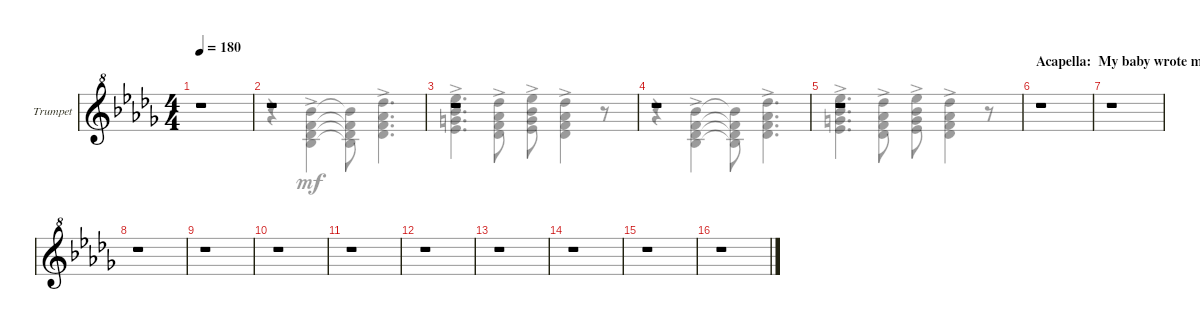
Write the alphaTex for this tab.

\bracketExtendMode groupsimilarinstruments
\firstSystemTrackNameOrientation horizontal
\otherSystemsTrackNameOrientation horizontal
\track ("Trumpet, Brass Section" "Trumpet") {instrument electricguitarclean}
\staff {score}
\tuning (E4 B3 G3 D3 A2 E2)
\voice
\ts (4 4)
\tempo 180
\clef g2
\ottava 8va
\scale
0.333333
\ks bbminor
r.1{dy mf} |
\scale
0.333333 r.1 |
\scale
0.333333 r.1 |
\scale
0.333333 r.1 |
\scale
0.333333 r.1 |
\section ("" "Acapella:  My baby wrote me a letter")
\scale
0.333333 r.1 |
\scale
0.333333 r.1 |
\scale
0.333333 r.1 |
\scale
0.333333 r.1 |
\scale
0.333333 r.1 |
\scale
0.333333 r.1 |
\scale
0.333333 r.1 |
\scale
0.333333 r.1 |
\scale
0.333333 r.1 |
\scale
0.333333 r.1 |
\scale
0.333333 r.1
\voice
\clef g2
\ottava 8va
\simile none
\scale
0.333333
\ks bbminor
|
\scale
0.333333 r.4 (3.3 2.2 1.1 20.4{ac}).4 (3.3{t} 2.2{t} 1.1{t} 20.4{t}).8 (2.2 1.1 13.3 23.4{ac}).4{d} |
\scale
0.333333 (4.2 3.1 15.3 25.4{ac}).4{d} (6.3 6.2 4.1 23.4{ac}).8 (4.2 3.1 15.3 25.4{ac}).8 (6.3 6.2 4.1 23.4{ac}).4 r.8 |
\scale
0.333333 r.4 (3.3 2.2 1.1 20.4{ac}).4 (3.3{t} 2.2{t} 1.1{t} 20.4{t}).8 (2.2 1.1 13.3 23.4{ac}).4{d} |
\scale
0.333333 (4.2 3.1 15.3 25.4{ac}).4{d} (6.3 6.2 4.1 23.4{ac}).8 (4.2 3.1 15.3 25.4{ac}).8 (6.3 6.2 4.1 23.4{ac}).4 r.8 |
\scale
0.333333 |
\scale
0.333333 |
\scale
0.333333 |
\scale
0.333333 |
\scale
0.333333 |
\scale
0.333333 |
\scale
0.333333 |
\scale
0.333333 |
\scale
0.333333 |
\scale
0.333333 |
\scale
0.333333
